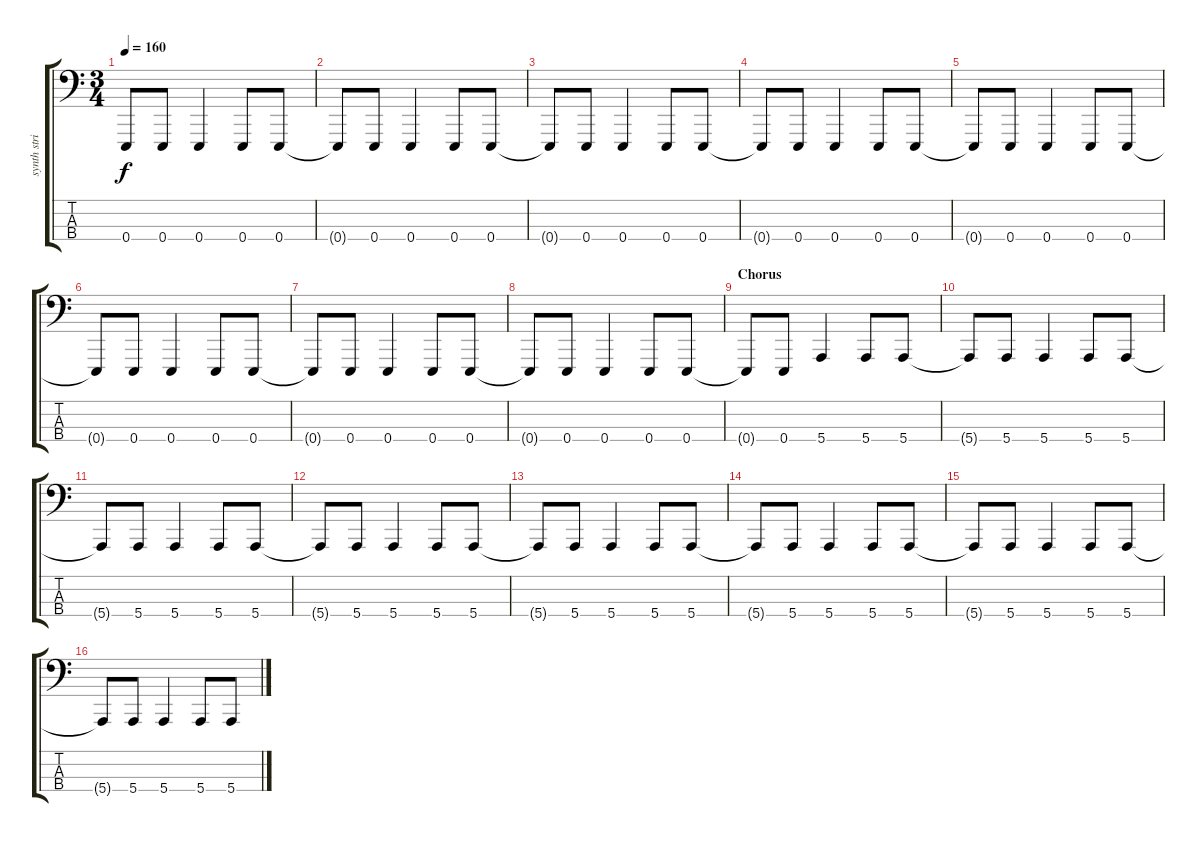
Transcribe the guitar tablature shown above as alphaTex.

\track ("synth string" "synth stri") {instrument synthstrings1}
\staff {score tabs}
\tuning (G2 D2 A1 E1) {hide}
\ts (3 4)
\tempo 160
\clef f4
\ks c
0.4{t}.8{dy f} 0.4.8 0.4.4 0.4.8 0.4.8 |
0.4{t}.8 0.4.8 0.4.4 0.4.8 0.4.8 |
0.4{t}.8 0.4.8 0.4.4 0.4.8 0.4.8 |
0.4{t}.8 0.4.8 0.4.4 0.4.8 0.4.8 |
0.4{t}.8 0.4.8 0.4.4 0.4.8 0.4.8 |
0.4{t}.8 0.4.8 0.4.4 0.4.8 0.4.8 |
0.4{t}.8 0.4.8 0.4.4 0.4.8 0.4.8 |
0.4{t}.8 0.4.8 0.4.4 0.4.8 0.4.8 |
\section ("" "Chorus")
0.4{t}.8 0.4.8 5.4.4 5.4.8 5.4.8 |
5.4{t}.8 5.4.8 5.4.4 5.4.8 5.4.8 |
5.4{t}.8 5.4.8 5.4.4 5.4.8 5.4.8 |
5.4{t}.8 5.4.8 5.4.4 5.4.8 5.4.8 |
5.4{t}.8 5.4.8 5.4.4 5.4.8 5.4.8 |
5.4{t}.8 5.4.8 5.4.4 5.4.8 5.4.8 |
5.4{t}.8 5.4.8 5.4.4 5.4.8 5.4.8 |
5.4{t}.8 5.4.8 5.4.4 5.4.8 5.4.8
